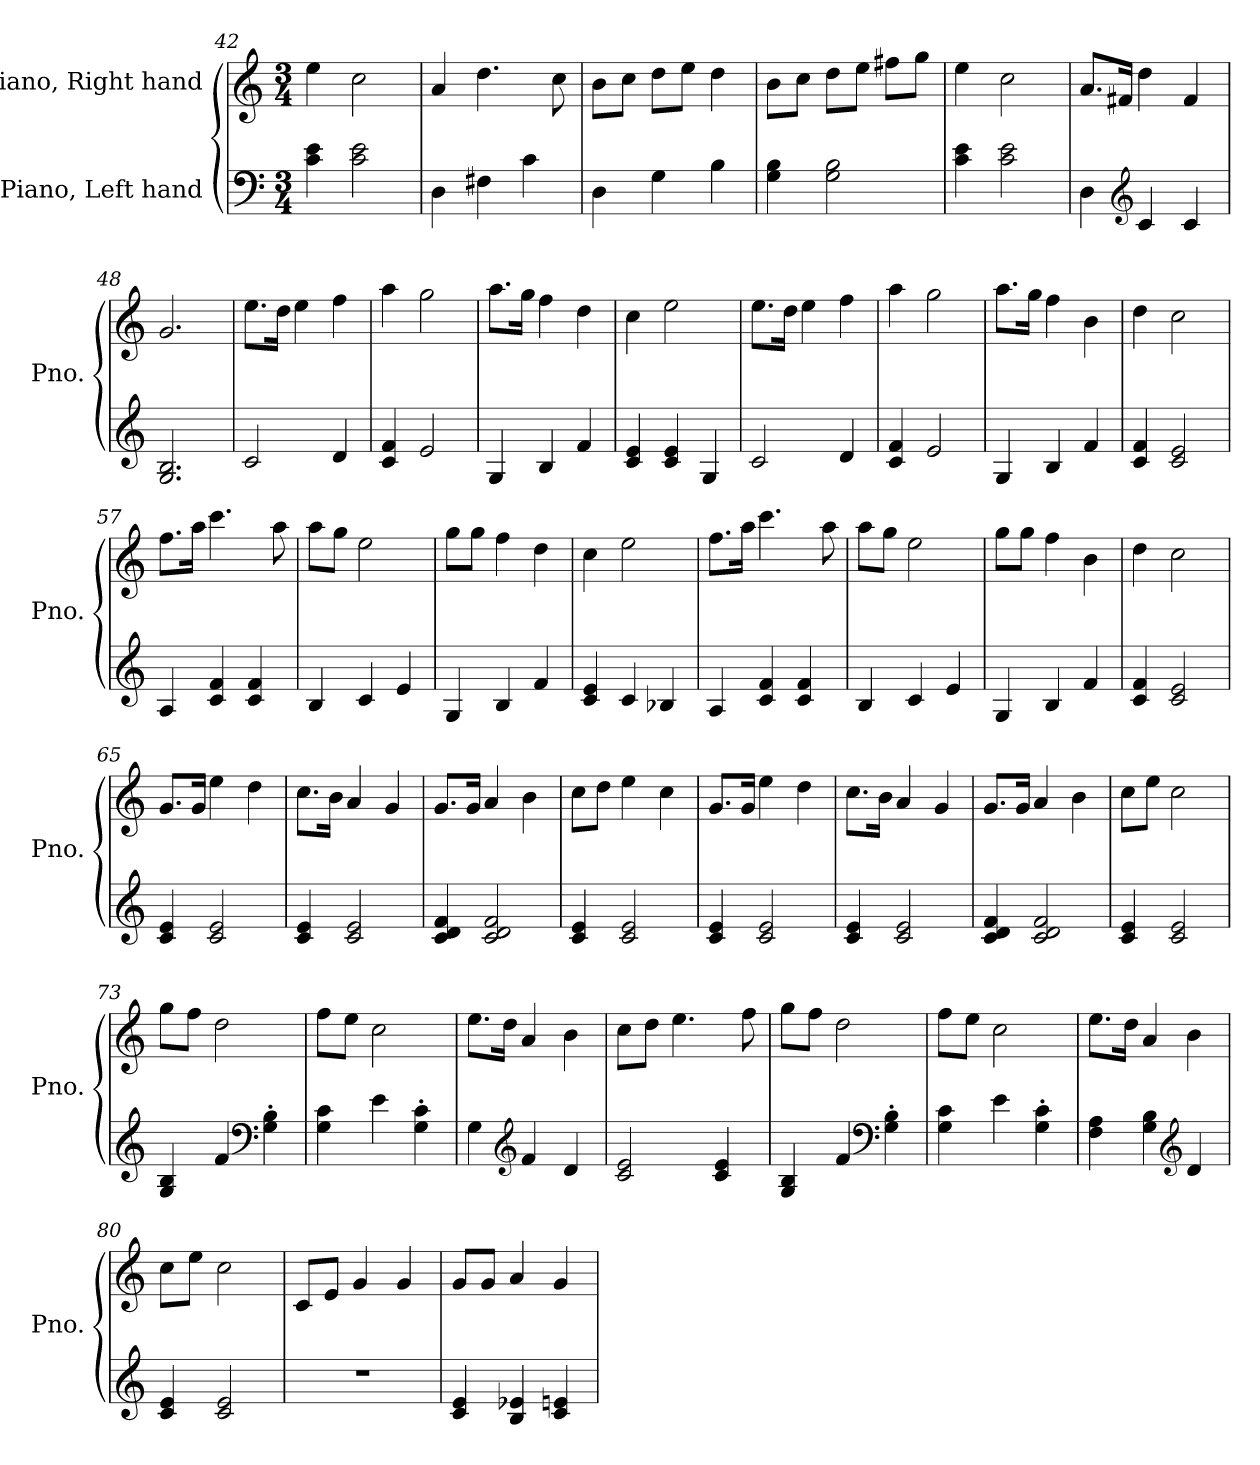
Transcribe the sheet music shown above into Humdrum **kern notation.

**kern	**kern
*part2	*part1
*staff2	*staff1
*I"Piano, Left hand	*I"Piano, Right hand
*I'Pno.	*I'Pno.
*clefF4	*clefG2
*k[]	*k[]
*M3/4	*M3/4
=42	=42
4c\ 4e\	4ee\
2c\ 2e\	2cc\
=43	=43
4D\	4a/
4F#X\	4.dd\
4c\	.
.	8cc\
=44	=44
4D\	8b\L
.	8cc\J
4G\	8dd\L
.	8ee\J
4B\	4dd\
=45	=45
4G\ 4B\	8b\L
.	8cc\J
2G\ 2B\	8dd\L
.	8ee\J
.	8ff#X\L
.	8gg\J
=46	=46
4c\ 4e\	4ee\
2c\ 2e\	2cc\
!!LO:PB:g=z
=47	=47
4D\	8.a/L
.	16f#X/Jk
*clefG2	*
4c/	4dd\
4c/	4f#/
=48	=48
2.G/ 2.B/	2.g/
=49	=49
2c/	8.ee\L
.	16dd\Jk
.	4ee\
4d/	4ff\
=50	=50
4c/ 4f/	4aa\
2e/	2gg\
=51	=51
4G/	8.aa\L
.	16gg\Jk
4B/	4ff\
4f/	4dd\
=52	=52
4c/ 4e/	4cc\
4c/ 4e/	2ee\
4G/	.
=53	=53
2c/	8.ee\L
.	16dd\Jk
.	4ee\
4d/	4ff\
=54	=54
4c/ 4f/	4aa\
2e/	2gg\
=55	=55
4G/	8.aa\L
.	16gg\Jk
4B/	4ff\
4f/	4b\
!!LO:LB:g=z
=56	=56
4c/ 4f/	4dd\
2c/ 2e/	2cc\
=57	=57
4A/	8.ff\L
.	16aa\Jk
4c/ 4f/	4.ccc\
4c/ 4f/	.
.	8aa\
=58	=58
4B/	8aa\L
.	8gg\J
4c/	2ee\
4e/	.
=59	=59
4G/	8gg\L
.	8gg\J
4B/	4ff\
4f/	4dd\
=60	=60
4c/ 4e/	4cc\
4c/	2ee\
4B-X/	.
=61	=61
4A/	8.ff\L
.	16aa\Jk
4c/ 4f/	4.ccc\
4c/ 4f/	.
.	8aa\
=62	=62
4B/	8aa\L
.	8gg\J
4c/	2ee\
4e/	.
=63	=63
4G/	8gg\L
.	8gg\J
4B/	4ff\
4f/	4b\
!!LO:LB:g=z
=64	=64
4c/ 4f/	4dd\
2c/ 2e/	2cc\
=65	=65
4c/ 4e/	8.g/L
.	16g/Jk
2c/ 2e/	4ee\
.	4dd\
=66	=66
4c/ 4e/	8.cc\L
.	16b\Jk
2c/ 2e/	4a/
.	4g/
=67	=67
4c/ 4d/ 4f/	8.g/L
.	16g/Jk
2c/ 2d/ 2f/	4a/
.	4b\
=68	=68
4c/ 4e/	8cc\L
.	8dd\J
2c/ 2e/	4ee\
.	4cc\
=69	=69
4c/ 4e/	8.g/L
.	16g/Jk
2c/ 2e/	4ee\
.	4dd\
=70	=70
4c/ 4e/	8.cc\L
.	16b\Jk
2c/ 2e/	4a/
.	4g/
=71	=71
4c/ 4d/ 4f/	8.g/L
.	16g/Jk
2c/ 2d/ 2f/	4a/
.	4b\
!!LO:LB:g=z
=72	=72
4c/ 4e/	8cc\L
.	8ee\J
2c/ 2e/	2cc\
=73	=73
4G/ 4B/	8gg\L
.	8ff\J
4f/	2dd\
*clefF4	*
4G\' 4B\'	.
=74	=74
4G\ 4c\	8ff\L
.	8ee\J
4e\	2cc\
4G\' 4c\'	.
=75	=75
4G\	8.ee\L
.	16dd\Jk
*clefG2	*
4f/	4a/
4d/	4b\
=76	=76
2c/ 2e/	8cc\L
.	8dd\J
.	4.ee\
4c/ 4e/	.
.	8ff\
=77	=77
4G/ 4B/	8gg\L
.	8ff\J
4f/	2dd\
*clefF4	*
4G\' 4B\'	.
=78	=78
4G\ 4c\	8ff\L
.	8ee\J
4e\	2cc\
4G\' 4c\'	.
!!LO:LB:g=z
=79	=79
4F\ 4A\	8.ee\L
.	16dd\Jk
4G\ 4B\	4a/
*clefG2	*
4d/	4b\
=80	=80
4c/ 4e/	8cc\L
.	8ee\J
2c/ 2e/	2cc\
=81	=81
2.r	8c/L
.	8e/J
.	4g/
.	4g/
=82	=82
4c/ 4e/	8g/L
.	8g/J
4B/ 4e-X/	4a/
4c/ 4en/	4g/
=	=
*-	*-
